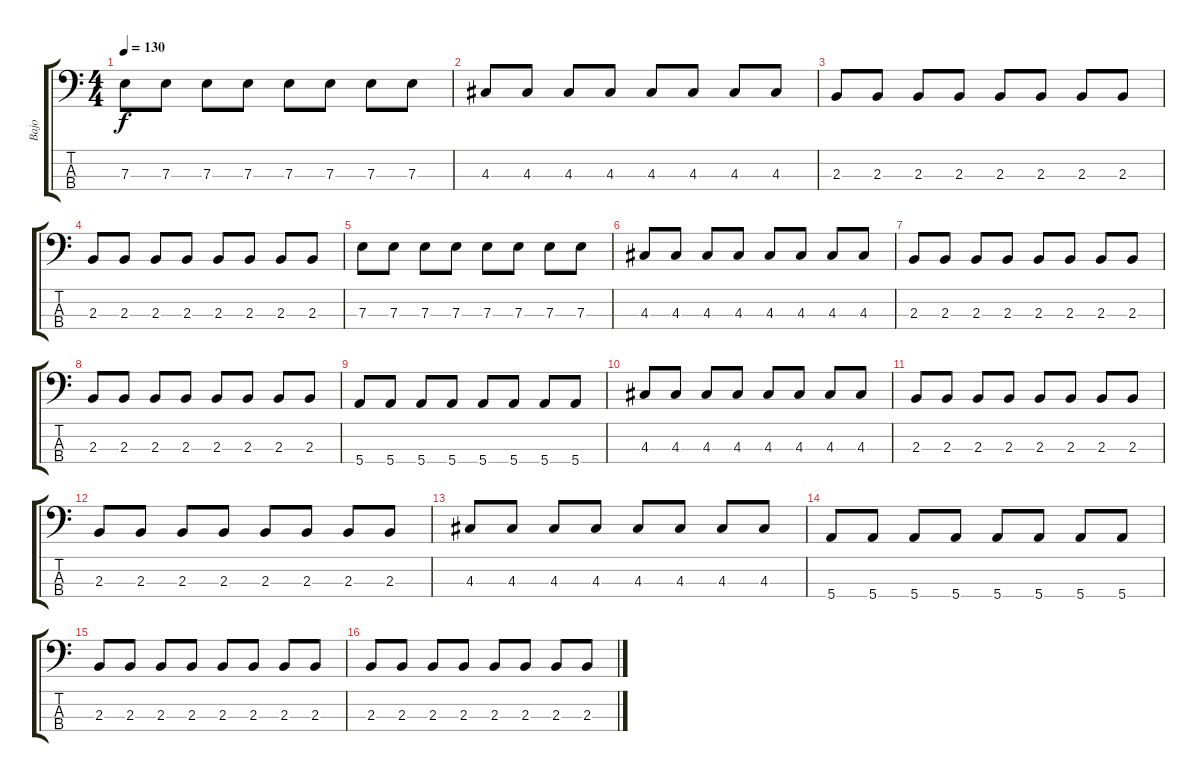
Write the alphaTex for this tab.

\track ("Bajo" "Bajo") {instrument electricbasspick}
\staff {score tabs}
\tuning (G2 D2 A1 E1) {hide}
\ts (4 4)
\tempo 130
\clef f4
\ks c
7.3.8{dy f} 7.3.8 7.3.8 7.3.8 7.3.8 7.3.8 7.3.8 7.3.8 |
4.3.8 4.3.8 4.3.8 4.3.8 4.3.8 4.3.8 4.3.8 4.3.8 |
2.3.8 2.3.8 2.3.8 2.3.8 2.3.8 2.3.8 2.3.8 2.3.8 |
2.3.8 2.3.8 2.3.8 2.3.8 2.3.8 2.3.8 2.3.8 2.3.8 |
7.3.8 7.3.8 7.3.8 7.3.8 7.3.8 7.3.8 7.3.8 7.3.8 |
4.3.8 4.3.8 4.3.8 4.3.8 4.3.8 4.3.8 4.3.8 4.3.8 |
2.3.8 2.3.8 2.3.8 2.3.8 2.3.8 2.3.8 2.3.8 2.3.8 |
2.3.8 2.3.8 2.3.8 2.3.8 2.3.8 2.3.8 2.3.8 2.3.8 |
5.4.8 5.4.8 5.4.8 5.4.8 5.4.8 5.4.8 5.4.8 5.4.8 |
4.3.8 4.3.8 4.3.8 4.3.8 4.3.8 4.3.8 4.3.8 4.3.8 |
2.3.8 2.3.8 2.3.8 2.3.8 2.3.8 2.3.8 2.3.8 2.3.8 |
2.3.8 2.3.8 2.3.8 2.3.8 2.3.8 2.3.8 2.3.8 2.3.8 |
4.3.8 4.3.8 4.3.8 4.3.8 4.3.8 4.3.8 4.3.8 4.3.8 |
5.4.8 5.4.8 5.4.8 5.4.8 5.4.8 5.4.8 5.4.8 5.4.8 |
2.3.8 2.3.8 2.3.8 2.3.8 2.3.8 2.3.8 2.3.8 2.3.8 |
2.3.8 2.3.8 2.3.8 2.3.8 2.3.8 2.3.8 2.3.8 2.3.8
